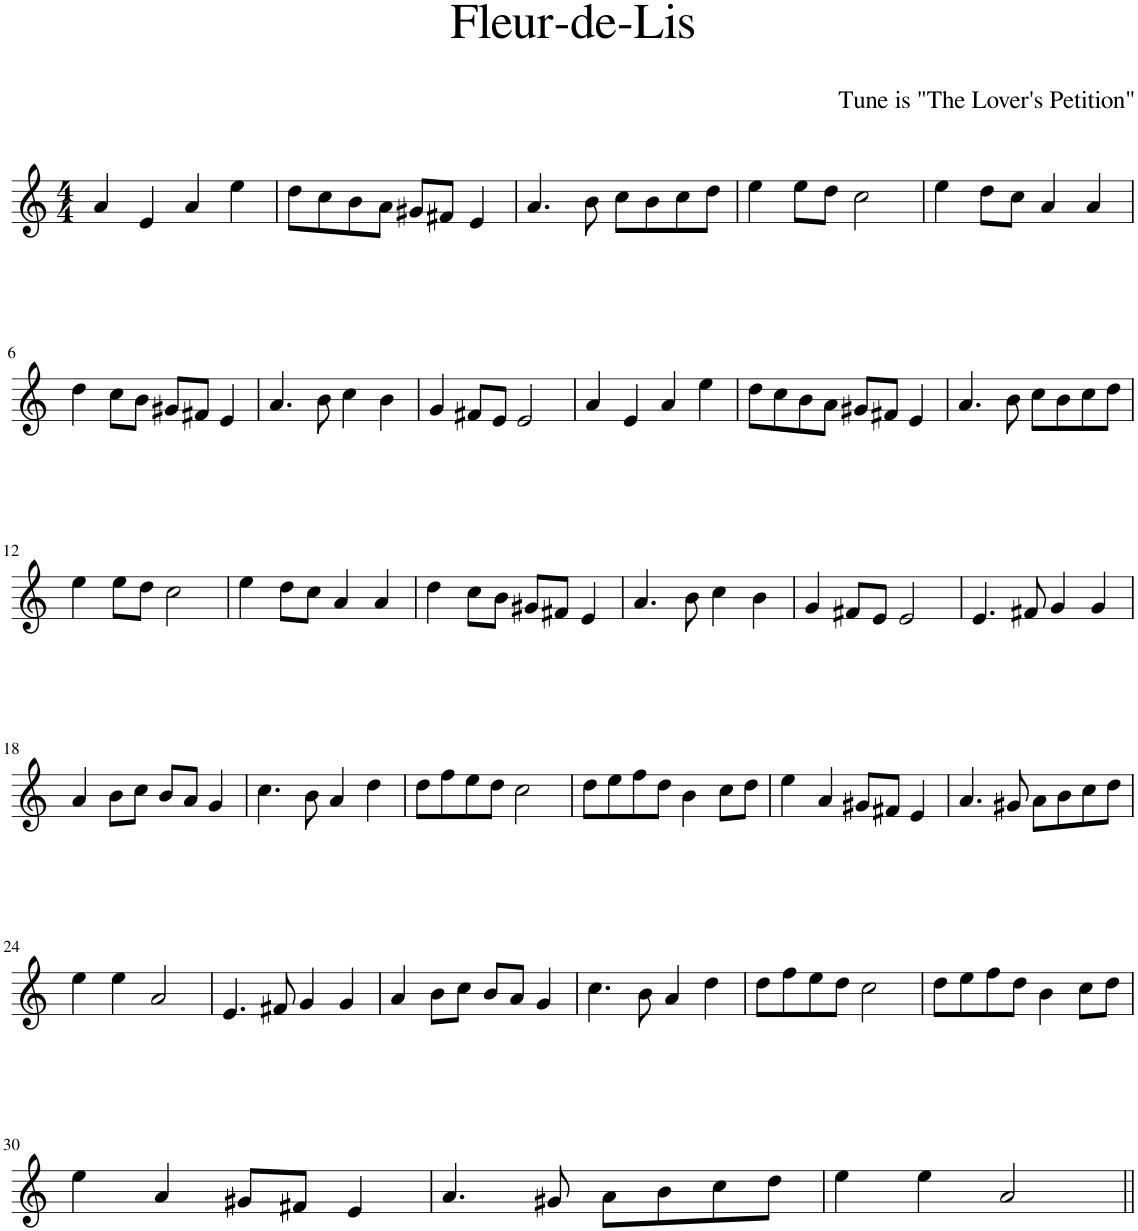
**kern
*part1
*staff1
*I"Piano
*I'Pno
*clefG2
*k[]
*M4/4
=1
4a/
4e/
4a/
4ee\
=2
8dd\L
8cc\
8b\
8a\J
8g#X/L
8f#X/J
4e/
=3
4.a/
8b\
8cc\L
8b\
8cc\
8dd\J
=4
4ee\
8ee\L
8dd\J
2cc\
=5
4ee\
8dd\L
8cc\J
4a/
4a/
!!LO:LB:g=z
=6
4dd\
8cc\L
8b\J
8g#X/L
8f#X/J
4e/
=7
4.a/
8b\
4cc\
4b\
=8
4g/
8f#X/L
8e/J
2e/
=9
4a/
4e/
4a/
4ee\
=10
8dd\L
8cc\
8b\
8a\J
8g#X/L
8f#X/J
4e/
=11
4.a/
8b\
8cc\L
8b\
8cc\
8dd\J
!!LO:LB:g=z
=12
4ee\
8ee\L
8dd\J
2cc\
=13
4ee\
8dd\L
8cc\J
4a/
4a/
=14
4dd\
8cc\L
8b\J
8g#X/L
8f#X/J
4e/
=15
4.a/
8b\
4cc\
4b\
=16
4g/
8f#X/L
8e/J
2e/
=17
4.e/
8f#X/
4g/
4g/
!!LO:LB:g=z
=18
4a/
8b\L
8cc\J
8b/L
8a/J
4g/
=19
4.cc\
8b\
4a/
4dd\
=20
8dd\L
8ff\
8ee\
8dd\J
2cc\
=21
8dd\L
8ee\
8ff\
8dd\J
4b\
8cc\L
8dd\J
=22
4ee\
4a/
8g#X/L
8f#X/J
4e/
=23
4.a/
8g#X/
8a\L
8b\
8cc\
8dd\J
!!LO:LB:g=z
=24
4ee\
4ee\
2a/
=25
4.e/
8f#X/
4g/
4g/
=26
4a/
8b\L
8cc\J
8b/L
8a/J
4g/
=27
4.cc\
8b\
4a/
4dd\
=28
8dd\L
8ff\
8ee\
8dd\J
2cc\
=29
8dd\L
8ee\
8ff\
8dd\J
4b\
8cc\L
8dd\J
!!LO:LB:g=z
=30
4ee\
4a/
8g#X/L
8f#X/J
4e/
=31
4.a/
8g#X/
8a\L
8b\
8cc\
8dd\J
=32
4ee\
4ee\
2a/
=||
*-
